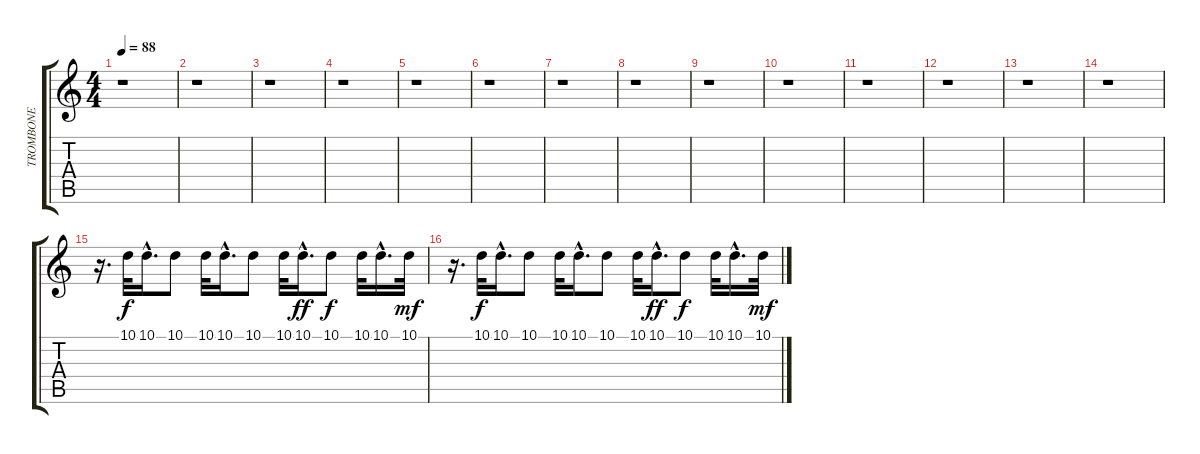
\track ("TROMBONE" "TROMBONE") {instrument trombone}
\staff {score tabs}
\tuning (E4 B3 G3 D3 A2 E2) {hide}
\ts (4 4)
\tempo 88
\clef g2
\ks c
r.1{dy f} |
r.1 |
r.1 |
r.1 |
r.1 |
r.1 |
r.1 |
r.1 |
r.1 |
r.1 |
r.1 |
r.1 |
r.1 |
r.1 |
r.16{d} 10.1.32 10.1{hac}.16{d} 10.1.8 10.1.32 10.1{hac}.16{d} 10.1.8 10.1.32 10.1{hac}.16{d dy ff} 10.1.8{dy f} 10.1.32 10.1{hac}.16{d} 10.1.32{dy mf} |
r.16{d} 10.1.32{dy f} 10.1{hac}.16{d} 10.1.8 10.1.32 10.1{hac}.16{d} 10.1.8 10.1.32 10.1{hac}.16{d dy ff} 10.1.8{dy f} 10.1.32 10.1{hac}.16{d} 10.1.32{dy mf}
